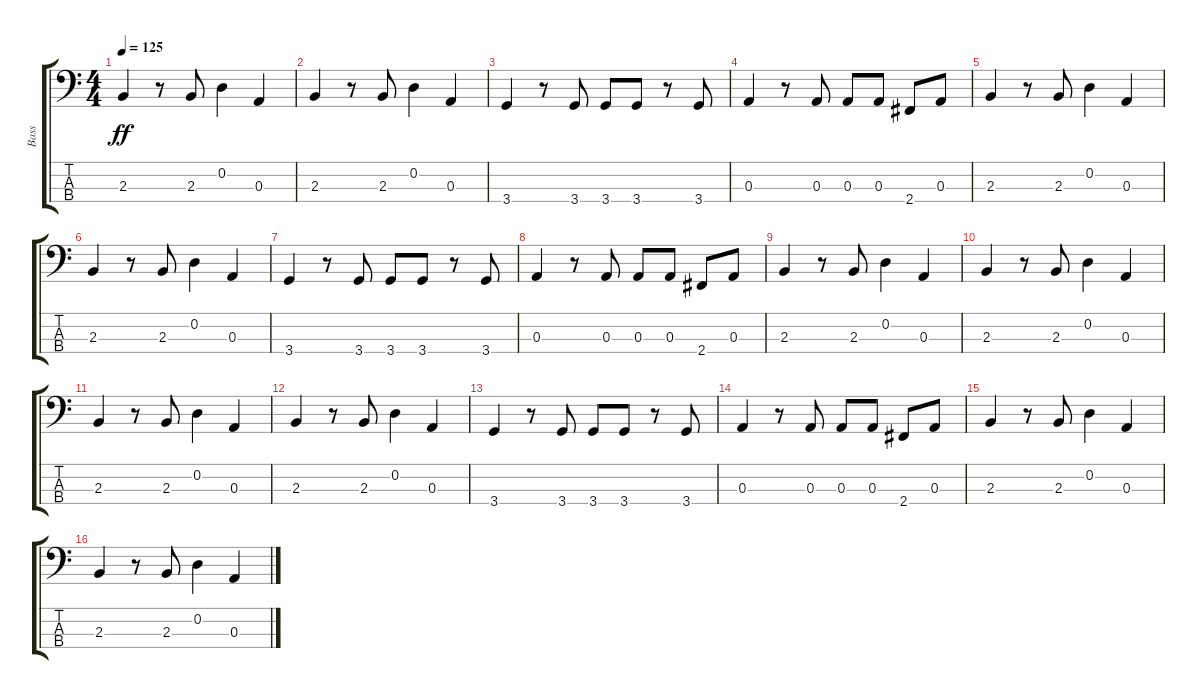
\track ("Bass" "Bass") {instrument electricbassfinger}
\staff {score tabs}
\tuning (G2 D2 A1 E1) {hide}
\ts (4 4)
\tempo 125
\clef f4
\ks c
2.3.4{dy ff} r.8 2.3.8 0.2.4 0.3.4 |
2.3.4 r.8 2.3.8 0.2.4 0.3.4 |
3.4.4 r.8 3.4.8 3.4.8 3.4.8 r.8 3.4.8 |
0.3.4 r.8 0.3.8 0.3.8 0.3.8 2.4.8 0.3.8 |
2.3.4 r.8 2.3.8 0.2.4 0.3.4 |
2.3.4 r.8 2.3.8 0.2.4 0.3.4 |
3.4.4 r.8 3.4.8 3.4.8 3.4.8 r.8 3.4.8 |
0.3.4 r.8 0.3.8 0.3.8 0.3.8 2.4.8 0.3.8 |
2.3.4 r.8 2.3.8 0.2.4 0.3.4 |
2.3.4 r.8 2.3.8 0.2.4 0.3.4 |
2.3.4 r.8 2.3.8 0.2.4 0.3.4 |
2.3.4 r.8 2.3.8 0.2.4 0.3.4 |
3.4.4 r.8 3.4.8 3.4.8 3.4.8 r.8 3.4.8 |
0.3.4 r.8 0.3.8 0.3.8 0.3.8 2.4.8 0.3.8 |
2.3.4 r.8 2.3.8 0.2.4 0.3.4 |
2.3.4 r.8 2.3.8 0.2.4 0.3.4
